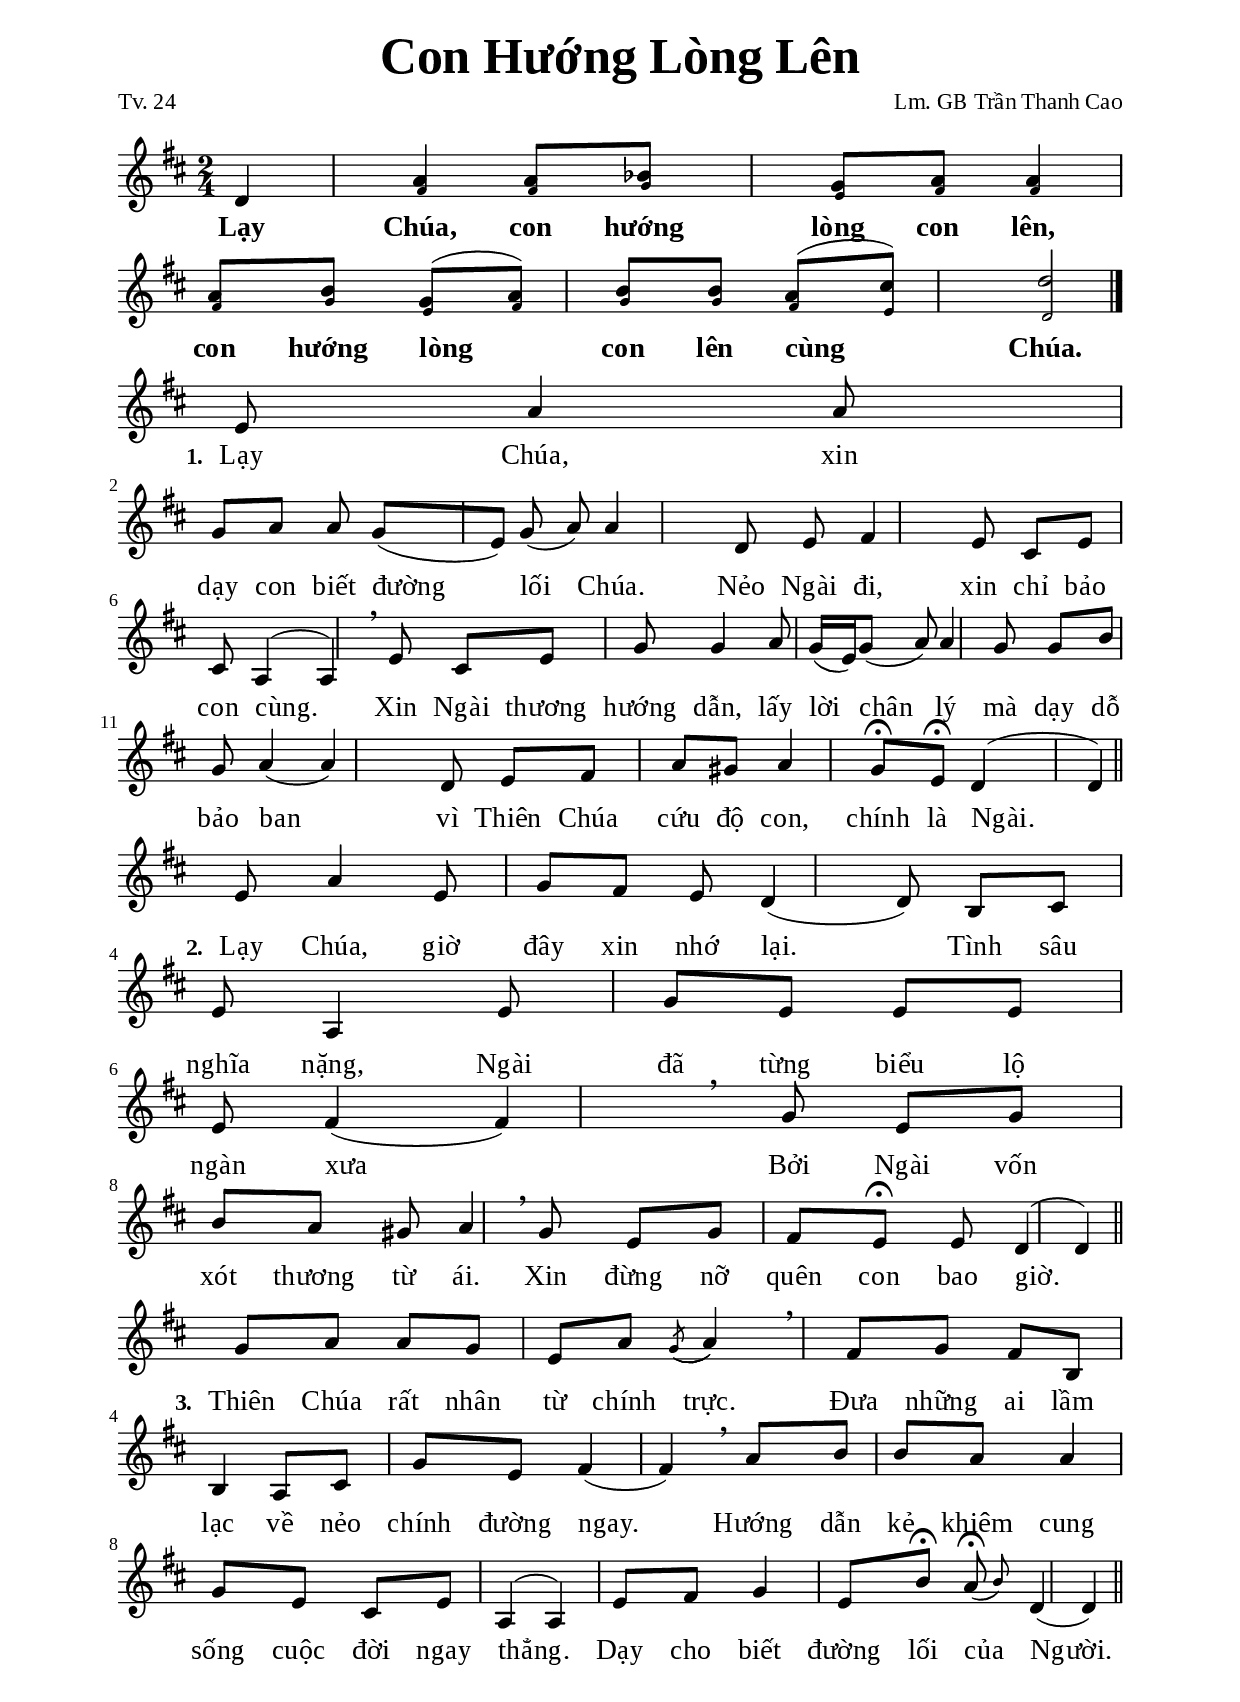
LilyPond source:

% Cài đặt chung
\version "2.22.1"
\include "english.ly"

\header {
  title = \markup { \fontsize #3 "Con Hướng Lòng Lên" }
  poet = "Tv. 24"
  composer = "Lm. GB Trần Thanh Cao"
  arranger = " "
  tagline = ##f
}

% Nhạc điệp khúc
nhacDiepKhucSop= \relative c' {
  \partial 4 d4 |
  a' a8 bf |
  g a a4 |
  a8 b g (a) |
  b b a ^(cs) |
  d2 \bar "|."
}

nhacDiepKhucBas = \relative c' {
  \skip 4
  fs4 fs8 g |
  e fs fs4 |
  fs8 g e ^(fs) |
  g g fs (e) |
  d2
}

% Nhạc phiên khúc
nhacPhienKhucMot = \relative c' {
  e8 a4 a8 g a a g ([e]) g (a) a4 d,8 e fs4 e8
  cs e cs a4
  \tweak extra-offset #'(0 . 3) ^(a) \breathe
  e'8 cs e g g4 a8 g16 (e) g8 (a) a4
  g8 g b g a4 (a) d,8 e fs a gs a4
  g8 \fermata e \fermata d4
  \tweak extra-offset #'(0 . 3) ^(d) \bar "||"
}

nhacPhienKhucHai = \relative c' {
  e8 a4 e8 g fs e d4 (d8) b cs e a,4
  e'8 g e e e e fs4 (fs) \breathe
  g8 e g
  b a gs a4 \breathe
  g8 e g fs e \fermata e d4 \tweak extra-offset #'(0 . 3) ^(d) \bar "||"
}

nhacPhienKhucBa = \relative c' {
  g'8 a a g e a \acciaccatura g (a4) \breathe
  fs8 g fs b, b4
  a8 cs g' e fs4 (fs) \breathe
  a8 b b a a4 g8
  e cs e a,4
  \tweak extra-offset #'(0 . 3) ^(a) e'8 fs g4
  e8 b' \fermata \afterGrace a \fermata (b) d,4 (d) \bar "||"
}

% Lời điệp khúc
loiDiepKhuc = \lyricmode {
  Lạy Chúa, con hướng lòng con lên,
  con hướng lòng con lên cùng Chúa.
}

% Lời phiên khúc
loiPhienKhucMot = \lyricmode {
  \set stanza = #"1. "
  Lạy Chúa, xin dạy con biết đường lối Chúa.
  Nẻo Ngài đi, xin chỉ bảo con cùng.
  Xin Ngài thương hướng dẫn, lấy lời chân lý mà dạy dỗ bảo ban
  vì Thiên Chúa cứu độ con, chính là Ngài.
}

loiPhienKhucHai = \lyricmode {
  \set stanza = #"2. "
  Lạy Chúa, giờ đây xin nhớ lại.
  Tình sâu nghĩa nặng, Ngài đã từng biểu lộ ngàn xưa
  Bởi Ngài vốn xót thương từ ái.
  Xin đừng nỡ quên con bao giờ.
}

loiPhienKhucBa = \lyricmode {
  \set stanza = #"3. "
  Thiên Chúa rất nhân từ chính trực.
  Đưa những ai lầm lạc về nẻo chính đường ngay.
  Hướng dẫn kẻ khiêm cung sống cuộc đời ngay thẳng.
  Dạy cho biết đường lối của Người.
}

% Dàn trang
\paper {
  #(set-paper-size "a4")
  top-margin = 10\mm
  bottom-margin = 10\mm
  left-margin = 20\mm
  right-margin = 20\mm
  indent = #0
  #(define fonts
    (make-pango-font-tree
      "Liberation Serif"
      "Liberation Serif"
      "Liberation Serif"
      (/ 20 20)))
  page-count = #1
  system-system-spacing = #'((basic-distance . 12)
                             (minimum-distance . 12.5)
                             (padding . 1))
  score-system-spacing = #'((basic-distance . 12)
                             (minimum-distance . 12.5)
                             (padding . 1))
}

% Thiết lập tông và nhịp
TongNhip = { \key d \major \time 2/4 }

% Đổi kích thước nốt cho bè phụ
notBePhu =
#(define-music-function (font-size music) (number? ly:music?)
   (for-some-music
     (lambda (m)
       (if (music-is-of-type? m 'rhythmic-event)
           (begin
             (set! (ly:music-property m 'tweaks)
                   (cons `(font-size . ,font-size)
                         (ly:music-property m 'tweaks)))
             #t)
           #f))
     music)
   music)

\score {
  \new ChoirStaff <<
    \new Staff = diepKhuc \with {
        \consists "Merge_rests_engraver"
        %\magnifyStaff #(magstep +1)
        printPartCombineTexts = ##f
      }
      <<
      \new Voice \TongNhip \partCombine 
        \nhacDiepKhucSop
        \notBePhu -3 { \nhacDiepKhucBas }
      \new NullVoice = nhacThamChieu \nhacDiepKhucSop
      \new Lyrics \with {
          \override VerticalAxisGroup.
            nonstaff-relatedstaff-spacing.padding = #1.5
          \override VerticalAxisGroup.
            nonstaff-unrelatedstaff-spacing.padding = #1.5
        }
        \lyricsto nhacThamChieu \loiDiepKhuc
      >>
  >>
  \layout {
    \override Lyrics.LyricText.font-series = #'bold
    \override Lyrics.LyricText.font-size = #+2
    \override Lyrics.LyricSpace.minimum-distance = #5
    \override Score.BarNumber.break-visibility = ##(#f #f #f)
    \override Score.SpacingSpanner.uniform-stretching = ##t
    \override Score.SpacingSpanner packed-spacing = ##t
  }
}

\score {
  \new ChoirStaff <<
    \new Staff = phienKhuc \with {
        %\magnifyStaff #(magstep +1)
      }
      <<
      \new Voice = beSop {
        \key d \major \time 2/4 \nhacPhienKhucMot
      }
    >>
    \new Lyrics \with {
          \override VerticalAxisGroup.
            nonstaff-relatedstaff-spacing.padding = #1.5
          \override VerticalAxisGroup.
            nonstaff-unrelatedstaff-spacing.padding = #1.5
        }
        \lyricsto beSop \loiPhienKhucMot
  >>
  \layout {
    \override Staff.TimeSignature.transparent = ##t
    \override Lyrics.LyricText.font-size = #+2
    \override Lyrics.LyricSpace.minimum-distance = #1.5
    \override Score.SpacingSpanner.uniform-stretching = ##t
    \override Score.SpacingSpanner packed-spacing = ##t
    \set Score.barAlways = ##t
    \set Score.defaultBarType = ""
  } 
}

\score {
  \new ChoirStaff <<
    \new Staff = phienKhuc \with {
        %\magnifyStaff #(magstep +1)
      }
      <<
      \new Voice = beSop {
        \key d \major \time 2/4 \nhacPhienKhucHai
      }
    >>
    \new Lyrics \with {
          \override VerticalAxisGroup.
            nonstaff-relatedstaff-spacing.padding = #1.5
          \override VerticalAxisGroup.
            nonstaff-unrelatedstaff-spacing.padding = #1.5
        }
        \lyricsto beSop \loiPhienKhucHai
  >>
  \layout {
    \override Staff.TimeSignature.transparent = ##t
    \override Lyrics.LyricText.font-size = #+2
    \override Lyrics.LyricSpace.minimum-distance = #3.5
    \override Score.SpacingSpanner.uniform-stretching = ##t
    \set Score.barAlways = ##t
    \set Score.defaultBarType = ""
  } 
}

\score {
  \new ChoirStaff <<
    \new Staff = phienKhuc \with {
        %\magnifyStaff #(magstep +1)
      }
      <<
      \new Voice = beSop {
        \key d \major \time 2/4 \nhacPhienKhucBa
      }
    >>
    \new Lyrics \with {
          \override VerticalAxisGroup.
            nonstaff-relatedstaff-spacing.padding = #1
          \override VerticalAxisGroup.
            nonstaff-unrelatedstaff-spacing.padding = #1
        }
        \lyricsto beSop \loiPhienKhucBa
  >>
  \layout {
    \override Staff.TimeSignature.transparent = ##t
    \override Lyrics.LyricText.font-size = #+2
    \override Lyrics.LyricSpace.minimum-distance = #2.5
    \override Score.SpacingSpanner.uniform-stretching = ##t
    \set Score.barAlways = ##t
    \set Score.defaultBarType = ""
  } 
}
